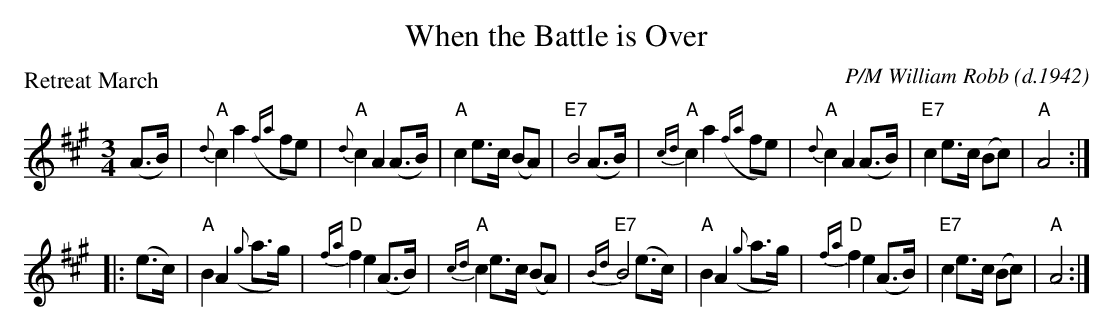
X:1
T: When the Battle is Over
C: P/M William Robb (d.1942)
M: 3/4
L: 1/8
P: Retreat March
K: A
(A>B) |\
"A"{d}c2 a2 ({fa}fe) | "A"{d}c2 A2 (A>B) | "A"c2 e>c (BA) | "E7"B4 (A>B) |\
"A"{cd}c2 a2 ({fa}fe) | "A"{d}c2 A2 (A>B) | "E7"c2 e>c (Bc) | "A"A4 :|
|: (e>c) |\
"A"B2 A2 ({g}a>g) | "D"{fa}f2 e2 (A>B) | "A"{cd}c2 e>c (BA) | "E7"{Bd}B4 (e>c) |\
"A"B2 A2 ({g}a>g) | "D"{fa}f2 e2 (A>B) | "E7"c2 e>c (Bc) | "A"A4 :|
